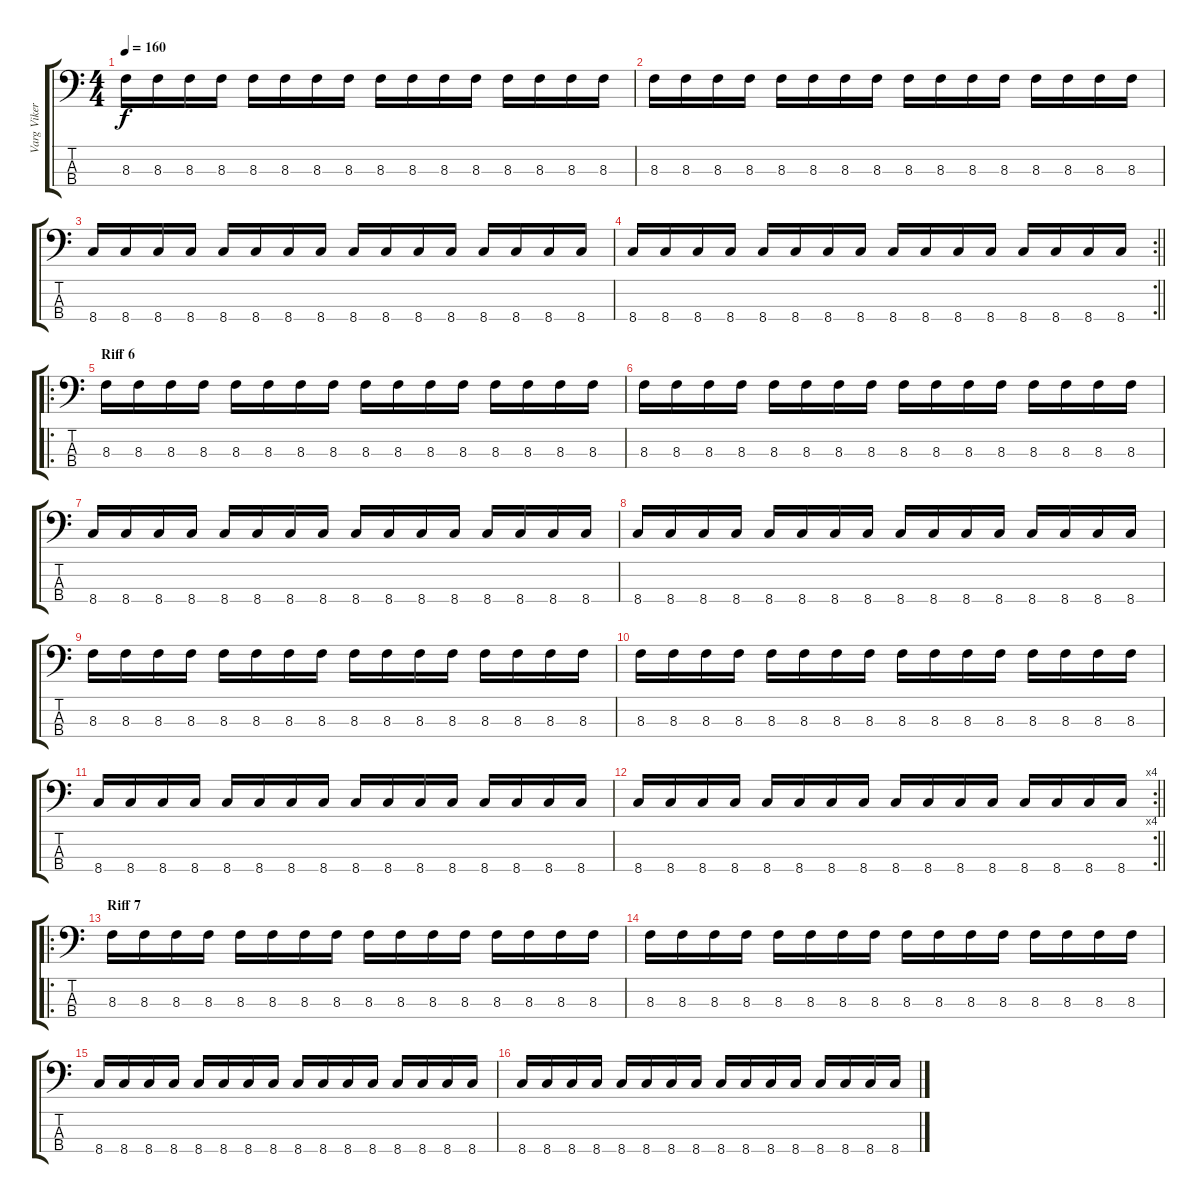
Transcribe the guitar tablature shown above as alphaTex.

\track ("Varg Vikernes (Bass)" "Varg Viker") {instrument electricbasspick}
\staff {score tabs}
\tuning (G2 D2 A1 E1) {hide}
\ts (4 4)
\tempo 160
\clef f4
\ks c
8.3.16{dy f} 8.3.16 8.3.16 8.3.16 8.3.16 8.3.16 8.3.16 8.3.16 8.3.16 8.3.16 8.3.16 8.3.16 8.3.16 8.3.16 8.3.16 8.3.16 |
8.3.16 8.3.16 8.3.16 8.3.16 8.3.16 8.3.16 8.3.16 8.3.16 8.3.16 8.3.16 8.3.16 8.3.16 8.3.16 8.3.16 8.3.16 8.3.16 |
8.4.16 8.4.16 8.4.16 8.4.16 8.4.16 8.4.16 8.4.16 8.4.16 8.4.16 8.4.16 8.4.16 8.4.16 8.4.16 8.4.16 8.4.16 8.4.16 |
\rc 2
\barLineRight lightlight
8.4.16 8.4.16 8.4.16 8.4.16 8.4.16 8.4.16 8.4.16 8.4.16 8.4.16 8.4.16 8.4.16 8.4.16 8.4.16 8.4.16 8.4.16 8.4.16 |
\ro
\section ("" "Riff 6")
8.3.16 8.3.16 8.3.16 8.3.16 8.3.16 8.3.16 8.3.16 8.3.16 8.3.16 8.3.16 8.3.16 8.3.16 8.3.16 8.3.16 8.3.16 8.3.16 |
8.3.16 8.3.16 8.3.16 8.3.16 8.3.16 8.3.16 8.3.16 8.3.16 8.3.16 8.3.16 8.3.16 8.3.16 8.3.16 8.3.16 8.3.16 8.3.16 |
8.4.16 8.4.16 8.4.16 8.4.16 8.4.16 8.4.16 8.4.16 8.4.16 8.4.16 8.4.16 8.4.16 8.4.16 8.4.16 8.4.16 8.4.16 8.4.16 |
8.4.16 8.4.16 8.4.16 8.4.16 8.4.16 8.4.16 8.4.16 8.4.16 8.4.16 8.4.16 8.4.16 8.4.16 8.4.16 8.4.16 8.4.16 8.4.16 |
8.3.16 8.3.16 8.3.16 8.3.16 8.3.16 8.3.16 8.3.16 8.3.16 8.3.16 8.3.16 8.3.16 8.3.16 8.3.16 8.3.16 8.3.16 8.3.16 |
8.3.16 8.3.16 8.3.16 8.3.16 8.3.16 8.3.16 8.3.16 8.3.16 8.3.16 8.3.16 8.3.16 8.3.16 8.3.16 8.3.16 8.3.16 8.3.16 |
8.4.16 8.4.16 8.4.16 8.4.16 8.4.16 8.4.16 8.4.16 8.4.16 8.4.16 8.4.16 8.4.16 8.4.16 8.4.16 8.4.16 8.4.16 8.4.16 |
\rc 4
\barLineRight lightlight
8.4.16 8.4.16 8.4.16 8.4.16 8.4.16 8.4.16 8.4.16 8.4.16 8.4.16 8.4.16 8.4.16 8.4.16 8.4.16 8.4.16 8.4.16 8.4.16 |
\ro
\section ("" "Riff 7")
8.3.16 8.3.16 8.3.16 8.3.16 8.3.16 8.3.16 8.3.16 8.3.16 8.3.16 8.3.16 8.3.16 8.3.16 8.3.16 8.3.16 8.3.16 8.3.16 |
8.3.16 8.3.16 8.3.16 8.3.16 8.3.16 8.3.16 8.3.16 8.3.16 8.3.16 8.3.16 8.3.16 8.3.16 8.3.16 8.3.16 8.3.16 8.3.16 |
8.4.16 8.4.16 8.4.16 8.4.16 8.4.16 8.4.16 8.4.16 8.4.16 8.4.16 8.4.16 8.4.16 8.4.16 8.4.16 8.4.16 8.4.16 8.4.16 |
8.4.16 8.4.16 8.4.16 8.4.16 8.4.16 8.4.16 8.4.16 8.4.16 8.4.16 8.4.16 8.4.16 8.4.16 8.4.16 8.4.16 8.4.16 8.4.16
